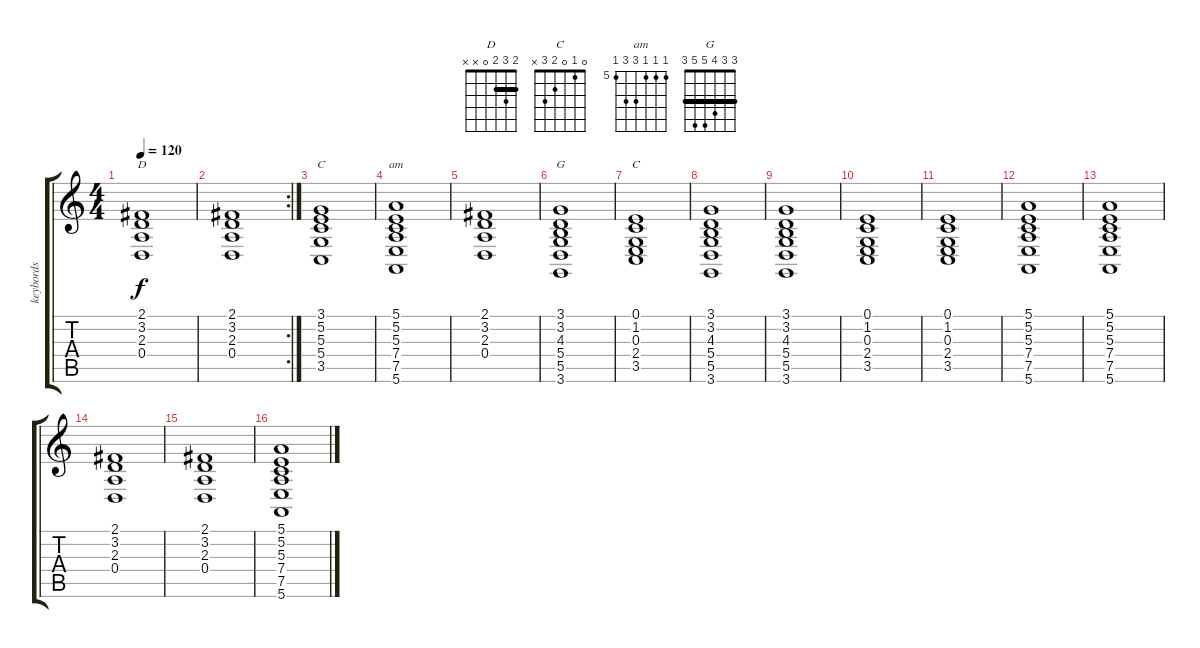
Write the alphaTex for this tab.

\track ("keybords" "keybords") {instrument tremolostrings}
\staff {score tabs}
\tuning (E4 B3 G3 D3 A2 E2) {hide}
\chord ("D" 2 3 2 0 x x) {barre 2}
\chord ("C" 3 5 5 5 3 x) {barre 3}
\chord ("am" 5 5 5 7 7 5) {firstfret 5}
\chord ("G" 3 3 4 5 5 3) {barre 3}
\chord ("C" 0 1 0 2 3 x)
\ts (4 4)
\tempo 120
\clef g2
\ks c
(2.1 3.2 2.3 0.4).1{ch "D" dy f} |
\rc 2
(2.1 3.2 2.3 0.4).1 |
(3.1 5.2 5.3 5.4 3.5).1{ch "C"} |
(5.1 5.2 5.3 7.4 7.5 5.6).1{ch "am"} |
(2.1 3.2 2.3 0.4).1 |
(3.1 3.2 4.3 5.4 5.5 3.6).1{ch "G"} |
(0.1 1.2 0.3 2.4 3.5).1{ch "C"} |
(3.1 3.2 4.3 5.4 5.5 3.6).1 |
(3.1 3.2 4.3 5.4 5.5 3.6).1 |
(0.1 1.2 0.3 2.4 3.5).1 |
(0.1 1.2 0.3 2.4 3.5).1 |
(5.1 5.2 5.3 7.4 7.5 5.6).1 |
(5.1 5.2 5.3 7.4 7.5 5.6).1 |
(2.1 3.2 2.3 0.4).1 |
(2.1 3.2 2.3 0.4).1 |
(5.1 5.2 5.3 7.4 7.5 5.6).1
